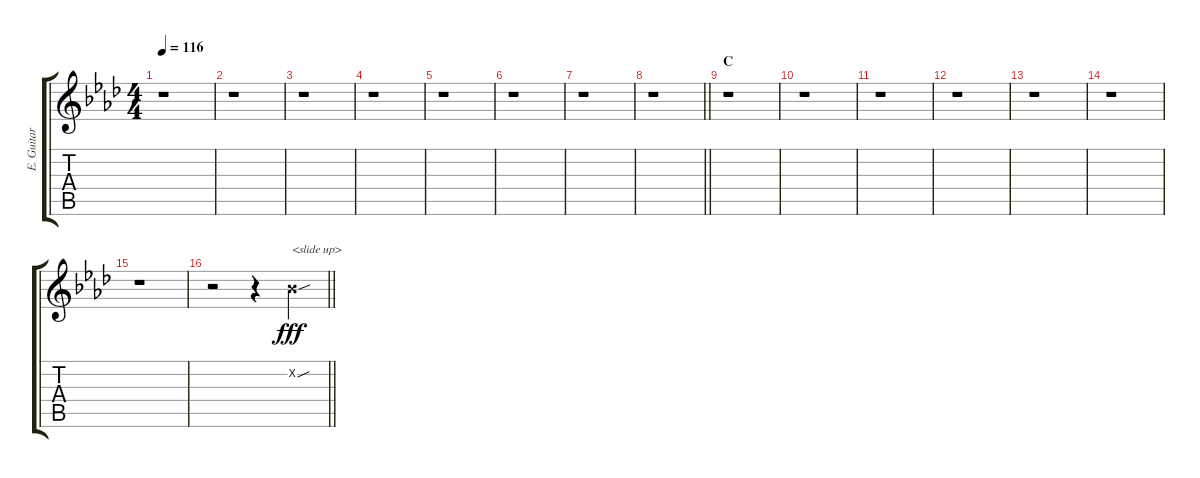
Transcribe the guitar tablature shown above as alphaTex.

\track ("E. Guitar III" "E. Guitar ") {instrument overdrivenguitar}
\staff {score tabs}
\tuning (Eb4 Bb3 Gb3 Db3 Ab2 Eb2) {hide}
\ts (4 4)
\tempo 116
\clef g2
\ks ab
r.1{dy fff} |
r.1 |
r.1 |
r.1 |
r.1 |
r.1 |
r.1 |
\barLineRight lightlight
r.1 |
\section ("" "C")
r.1 |
r.1 |
r.1 |
r.1 |
r.1 |
r.1 |
r.1 |
\barLineRight lightlight
r.2 r.4 0.2{sou x}.4{txt "<slide up>"}
